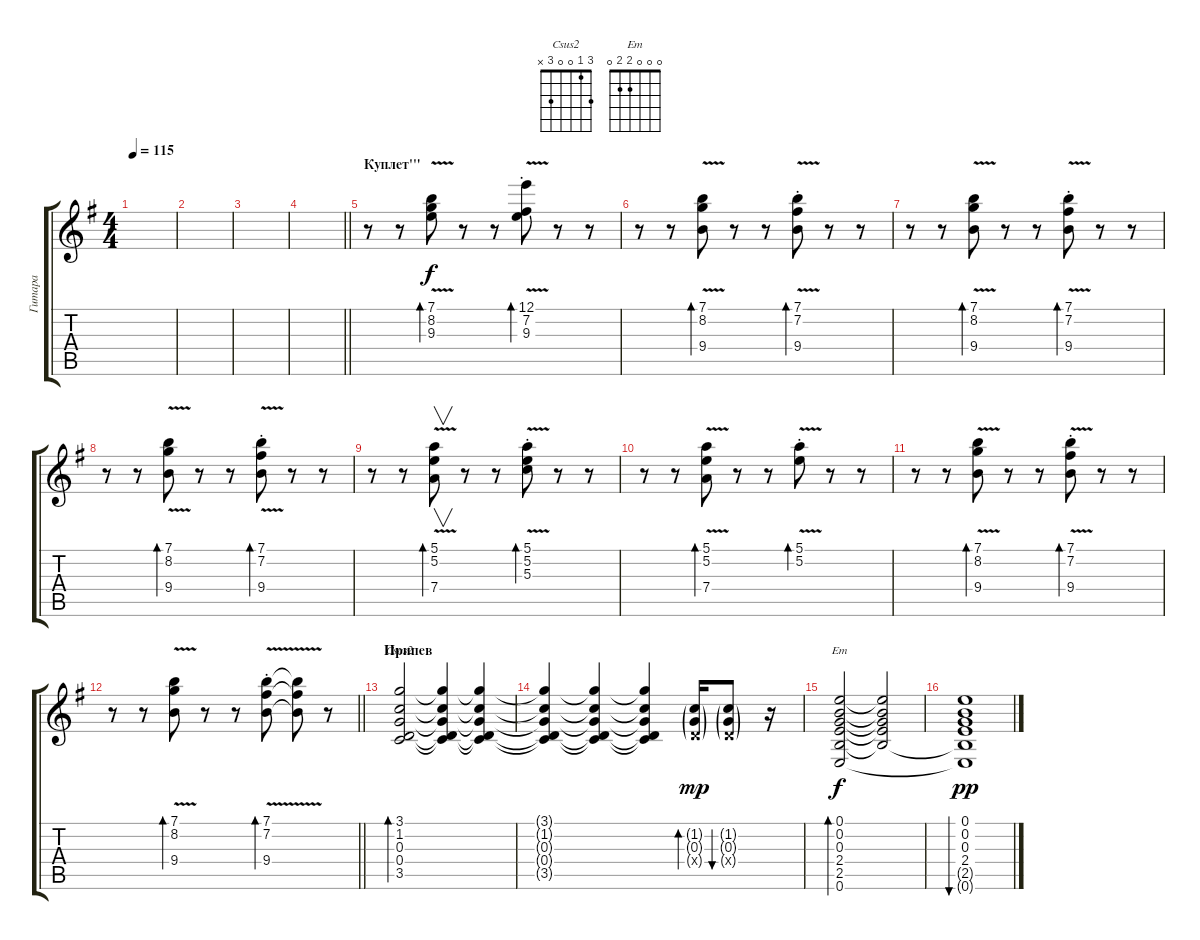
\track ("Гитара" "Гитара") {instrument overdrivenguitar}
\staff {score tabs}
\tuning (E4 B3 G3 D3 A2 E2) {hide}
\chord ("Csus2" 3 1 0 0 3 x)
\chord ("Em" 0 0 0 2 2 0)
\ts (4 4)
\tempo 115
\clef g2
\ks g
|
|
|
\barLineRight lightlight
|
\section ("" "Куплет'''")
r.8{instrument electricguitarclean} r.8 (7.1 8.2{v} 9.3).8{bd 60} r.8 r.8 (12.1{v st} 7.2{v st} 9.3).8{bd 60} r.8 r.8 |
r.8{instrument electricguitarclean} r.8 (7.1 8.2 9.4{v}).8{bd 60} r.8 r.8 (7.1{v st} 7.2{v st} 9.4{v}).8{bd 60} r.8 r.8 |
r.8{instrument electricguitarclean} r.8 (7.1 8.2{v} 9.4{v}).8{bd 60} r.8 r.8 (7.1{v st} 7.2{v st} 9.4{v}).8{bd 60} r.8 r.8 |
r.8{instrument electricguitarclean} r.8 (7.1 8.2{v} 9.4{v}).8{bd 60} r.8 r.8 (7.1{v st} 7.2{v st} 9.4{v}).8{bd 60} r.8 r.8 |
r.8{instrument electricguitarclean} r.8 (5.1 5.2 7.4{v}).8{v bd 60} r.8 r.8 (5.1{v st} 5.2{v st} 5.3).8{bd 60} r.8 r.8 |
r.8{instrument electricguitarclean} r.8 (5.1 5.2 7.4{v}).8{bd 60} r.8 r.8 (5.1{v st} 5.2{v st}).8{bd 60} r.8 r.8 |
r.8{instrument electricguitarclean} r.8 (7.1 8.2 9.4{v}).8{bd 60} r.8 r.8 (7.1{v st} 7.2{v st} 9.4{v}).8{bd 60} r.8 r.8 |
\barLineRight lightlight
r.8{instrument electricguitarclean} r.8 (7.1 8.2{v} 9.4{v}).8{bd 60} r.8 r.8 (7.1{v st} 7.2{v st} 9.4{v}).8{bd 60} (7.1{t} 7.2{t} 9.4{t}).8 r.8 |
\section ("" "Припев")
(3.1 1.2 0.3 0.4 3.5).2{bd 240 ch "Csus2" volume 16} (3.1{t} 1.2{t} 0.3{t} 0.4{t} 3.5{t}).4 (3.1{t} 1.2{t} 0.3{t} 0.4{t} 3.5{t}).4 |
(3.1{t} 1.2{t} 0.3{t} 0.4{t} 3.5{t}).4 (3.1{t} 1.2{t} 0.3{t} 0.4{t} 3.5{t}).4 (3.1{t} 1.2{t} 0.3{t} 0.4{t} 3.5{t}).4 (1.2{g} 0.3{g} 0.4{g x}).16{bd 240 dy mp} (1.2{g} 0.3{g} 0.4{g x}).8{bu 240} r.16 |
(0.1 0.2 0.3 2.4 2.5 0.6).2{bd 240 ch "Em" dy f} (0.1{t} 0.2{t} 0.3{t} 2.4{t} 2.5{t}).2 |
(0.1 0.2 0.3 2.4 2.5{t} 0.6{t}).1{bu 120 dy pp}
